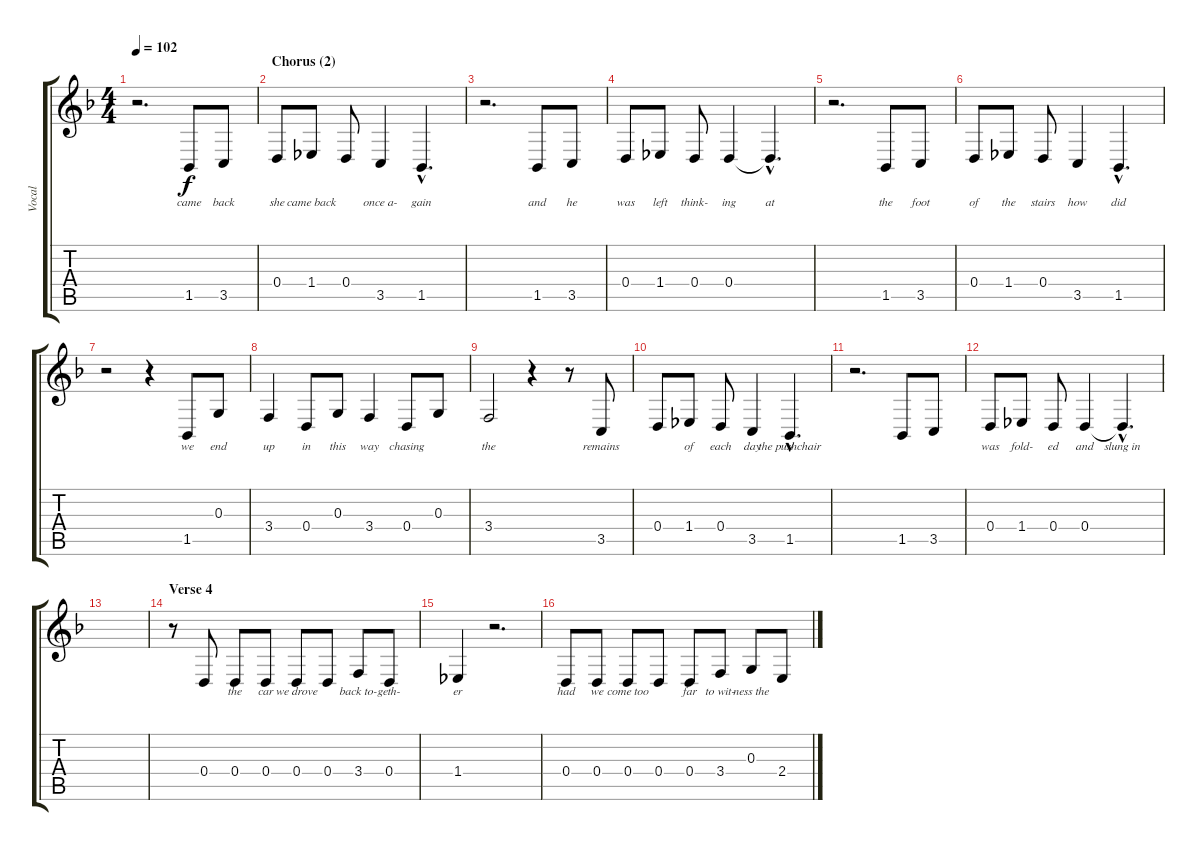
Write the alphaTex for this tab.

\track ("Vocal" "Vocal") {instrument tenorsax}
\staff {score tabs}
\tuning (E4 B3 G3 D3 A2 E2) {hide}
\ts (4 4)
\tempo 102
\clef g2
\ks dminor
r.2{d dy f volume 0 instrument tenorsax} 1.5.8{lyrics (0 "came") lyrics (1 "") lyrics (2 "") lyrics (3 "") lyrics (4 "")} 3.5.8{lyrics (0 "back") lyrics (1 "") lyrics (2 "") lyrics (3 "") lyrics (4 "")} |
\section ("" "Chorus (2)")
0.4.8{lyrics (0 "she") lyrics (1 "") lyrics (2 "") lyrics (3 "") lyrics (4 "")} 1.4.8{lyrics (0 "came back") lyrics (1 "") lyrics (2 "") lyrics (3 "") lyrics (4 "")} 0.4.8{lyrics (0 "") lyrics (1 "") lyrics (2 "") lyrics (3 "") lyrics (4 "")} 3.5.4{lyrics (0 "once a-") lyrics (1 "") lyrics (2 "") lyrics (3 "") lyrics (4 "")} 1.5{hac}.4{d lyrics (0 "gain") lyrics (1 "") lyrics (2 "") lyrics (3 "") lyrics (4 "")} |
r.2{d} 1.5.8{lyrics (0 "and") lyrics (1 "") lyrics (2 "") lyrics (3 "") lyrics (4 "")} 3.5.8{lyrics (0 "he") lyrics (1 "") lyrics (2 "") lyrics (3 "") lyrics (4 "")} |
0.4.8{lyrics (0 "was") lyrics (1 "") lyrics (2 "") lyrics (3 "") lyrics (4 "")} 1.4.8{lyrics (0 "left") lyrics (1 "") lyrics (2 "") lyrics (3 "") lyrics (4 "")} 0.4.8{lyrics (0 "think-") lyrics (1 "") lyrics (2 "") lyrics (3 "") lyrics (4 "")} 0.4.4{lyrics (0 "ing") lyrics (1 "") lyrics (2 "") lyrics (3 "") lyrics (4 "")} 0.4{hac t}.4{d lyrics (0 "at") lyrics (1 "") lyrics (2 "") lyrics (3 "") lyrics (4 "")} |
r.2{d volume 16 instrument tenorsax} 1.5.8{lyrics (0 "the") lyrics (1 "") lyrics (2 "") lyrics (3 "") lyrics (4 "")} 3.5.8{lyrics (0 "foot") lyrics (1 "") lyrics (2 "") lyrics (3 "") lyrics (4 "")} |
0.4.8{lyrics (0 "of") lyrics (1 "") lyrics (2 "") lyrics (3 "") lyrics (4 "")} 1.4.8{lyrics (0 "the") lyrics (1 "") lyrics (2 "") lyrics (3 "") lyrics (4 "")} 0.4.8{lyrics (0 "stairs") lyrics (1 "") lyrics (2 "") lyrics (3 "") lyrics (4 "")} 3.5.4{lyrics (0 "how") lyrics (1 "") lyrics (2 "") lyrics (3 "") lyrics (4 "")} 1.5{hac}.4{d lyrics (0 "did") lyrics (1 "") lyrics (2 "") lyrics (3 "") lyrics (4 "")} |
r.2 r.4 1.5.8{lyrics (0 "we") lyrics (1 "") lyrics (2 "") lyrics (3 "") lyrics (4 "")} 0.3.8{lyrics (0 "end") lyrics (1 "") lyrics (2 "") lyrics (3 "") lyrics (4 "")} |
3.4.4{lyrics (0 "up") lyrics (1 "") lyrics (2 "") lyrics (3 "") lyrics (4 "")} 0.4.8{lyrics (0 "in") lyrics (1 "") lyrics (2 "") lyrics (3 "") lyrics (4 "")} 0.3.8{lyrics (0 "this") lyrics (1 "") lyrics (2 "") lyrics (3 "") lyrics (4 "")} 3.4.4{lyrics (0 "way") lyrics (1 "") lyrics (2 "") lyrics (3 "") lyrics (4 "")} 0.4.8{lyrics (0 "chasing") lyrics (1 "") lyrics (2 "") lyrics (3 "") lyrics (4 "")} 0.3.8{lyrics (0 "") lyrics (1 "") lyrics (2 "") lyrics (3 "") lyrics (4 "")} |
3.4.2{lyrics (0 "the") lyrics (1 "") lyrics (2 "") lyrics (3 "") lyrics (4 "")} r.4{volume 0 instrument tenorsax} r.8 3.5.8{lyrics (0 "remains") lyrics (1 "") lyrics (2 "") lyrics (3 "") lyrics (4 "")} |
0.4.8{lyrics (0 "") lyrics (1 "") lyrics (2 "") lyrics (3 "") lyrics (4 "")} 1.4.8{lyrics (0 "of") lyrics (1 "") lyrics (2 "") lyrics (3 "") lyrics (4 "")} 0.4.8{lyrics (0 "each") lyrics (1 "") lyrics (2 "") lyrics (3 "") lyrics (4 "")} 3.5.4{lyrics (0 "day") lyrics (1 "") lyrics (2 "") lyrics (3 "") lyrics (4 "")} 1.5{hac}.4{d lyrics (0 "the pushchair") lyrics (1 "") lyrics (2 "") lyrics (3 "") lyrics (4 "")} |
r.2{d} 1.5.8{lyrics (0 "") lyrics (1 "") lyrics (2 "") lyrics (3 "") lyrics (4 "")} 3.5.8{lyrics (0 "") lyrics (1 "") lyrics (2 "") lyrics (3 "") lyrics (4 "")} |
0.4.8{lyrics (0 "was") lyrics (1 "") lyrics (2 "") lyrics (3 "") lyrics (4 "")} 1.4.8{lyrics (0 "fold-") lyrics (1 "") lyrics (2 "") lyrics (3 "") lyrics (4 "")} 0.4.8{lyrics (0 "ed") lyrics (1 "") lyrics (2 "") lyrics (3 "") lyrics (4 "")} 0.4.4{lyrics (0 "and") lyrics (1 "") lyrics (2 "") lyrics (3 "") lyrics (4 "")} 0.4{hac t}.4{d lyrics (0 "slung in") lyrics (1 "") lyrics (2 "") lyrics (3 "") lyrics (4 "")} |
|
\section ("" "Verse 4")
r.8 0.4.8{lyrics (0 "") lyrics (1 "") lyrics (2 "") lyrics (3 "") lyrics (4 "")} 0.4.8{lyrics (0 "the") lyrics (1 "") lyrics (2 "") lyrics (3 "") lyrics (4 "")} 0.4.8{lyrics (0 "car") lyrics (1 "") lyrics (2 "") lyrics (3 "") lyrics (4 "")} 0.4.8{lyrics (0 "we drove") lyrics (1 "") lyrics (2 "") lyrics (3 "") lyrics (4 "")} 0.4.8{lyrics (0 "") lyrics (1 "") lyrics (2 "") lyrics (3 "") lyrics (4 "")} 3.4.8{lyrics (0 "back to-") lyrics (1 "") lyrics (2 "") lyrics (3 "") lyrics (4 "")} 0.4.8{lyrics (0 "geth-") lyrics (1 "") lyrics (2 "") lyrics (3 "") lyrics (4 "")} |
1.4.4{lyrics (0 "er") lyrics (1 "") lyrics (2 "") lyrics (3 "") lyrics (4 "")} r.2{d} |
0.4.8{lyrics (0 "had") lyrics (1 "") lyrics (2 "") lyrics (3 "") lyrics (4 "")} 0.4.8{lyrics (0 "we") lyrics (1 "") lyrics (2 "") lyrics (3 "") lyrics (4 "")} 0.4.8{lyrics (0 "come too") lyrics (1 "") lyrics (2 "") lyrics (3 "") lyrics (4 "")} 0.4.8{lyrics (0 "") lyrics (1 "") lyrics (2 "") lyrics (3 "") lyrics (4 "")} 0.4.8{lyrics (0 "far") lyrics (1 "") lyrics (2 "") lyrics (3 "") lyrics (4 "")} 3.4.8{lyrics (0 "to wit-") lyrics (1 "") lyrics (2 "") lyrics (3 "") lyrics (4 "")} 0.3.8{lyrics (0 "ness the") lyrics (1 "") lyrics (2 "") lyrics (3 "") lyrics (4 "")} 2.4.8{lyrics (0 "") lyrics (1 "") lyrics (2 "") lyrics (3 "") lyrics (4 "")}
